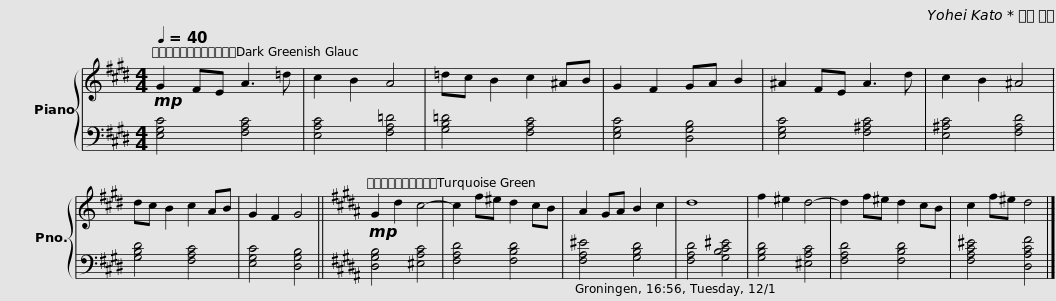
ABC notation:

X:1
%%score { 1 | 2 }
L:1/8
Q:1/4=40
M:4/4
I:linebreak $
K:E
V:1 treble
V:2 bass
V:1
!mp! G2 FE A3 =d | c2 B2 A4 | =dc B2 c2 ^AB | G2 F2 GA B2 | ^A2 FE A3 d |$ %5
 c2 B2 ^A4 | dc B2 c2 AB | G2 F2 G4 ||[K:B]!mp! G2 d2 c4- | c2 f^e d2 cB |$ %10
 A2 GA B2 c2 | d8 | f2 ^e2 d4- | d2 f^e d2 cB | c2 f^e d4 |] %15
V:2
 [E,G,C]4 [F,A,C]4 | [E,A,C]4 [F,A,=D]4 | [G,B,=D]4 [F,A,C]4 | [E,G,C]4 [D,G,B,]4 | [E,G,C]4 [F,^A,C]4 |$ %5
 [E,^A,C]4 [F,A,D]4 | [G,B,D]4 [F,A,C]4 | [E,G,C]4 [D,G,B,]4 ||[K:B] [D,G,B,]4 [^E,A,C]4 | [F,A,D]4 [F,B,D]4 |$ %10
 [F,A,^E]4 [G,B,D]4 | [F,A,D]4 [G,B,C^E]4 | [G,B,D]4 [^E,A,C]4 | [F,A,D]4 [F,B,D]4 | [F,A,C^E]4 [D,A,CF]4 |] %15
